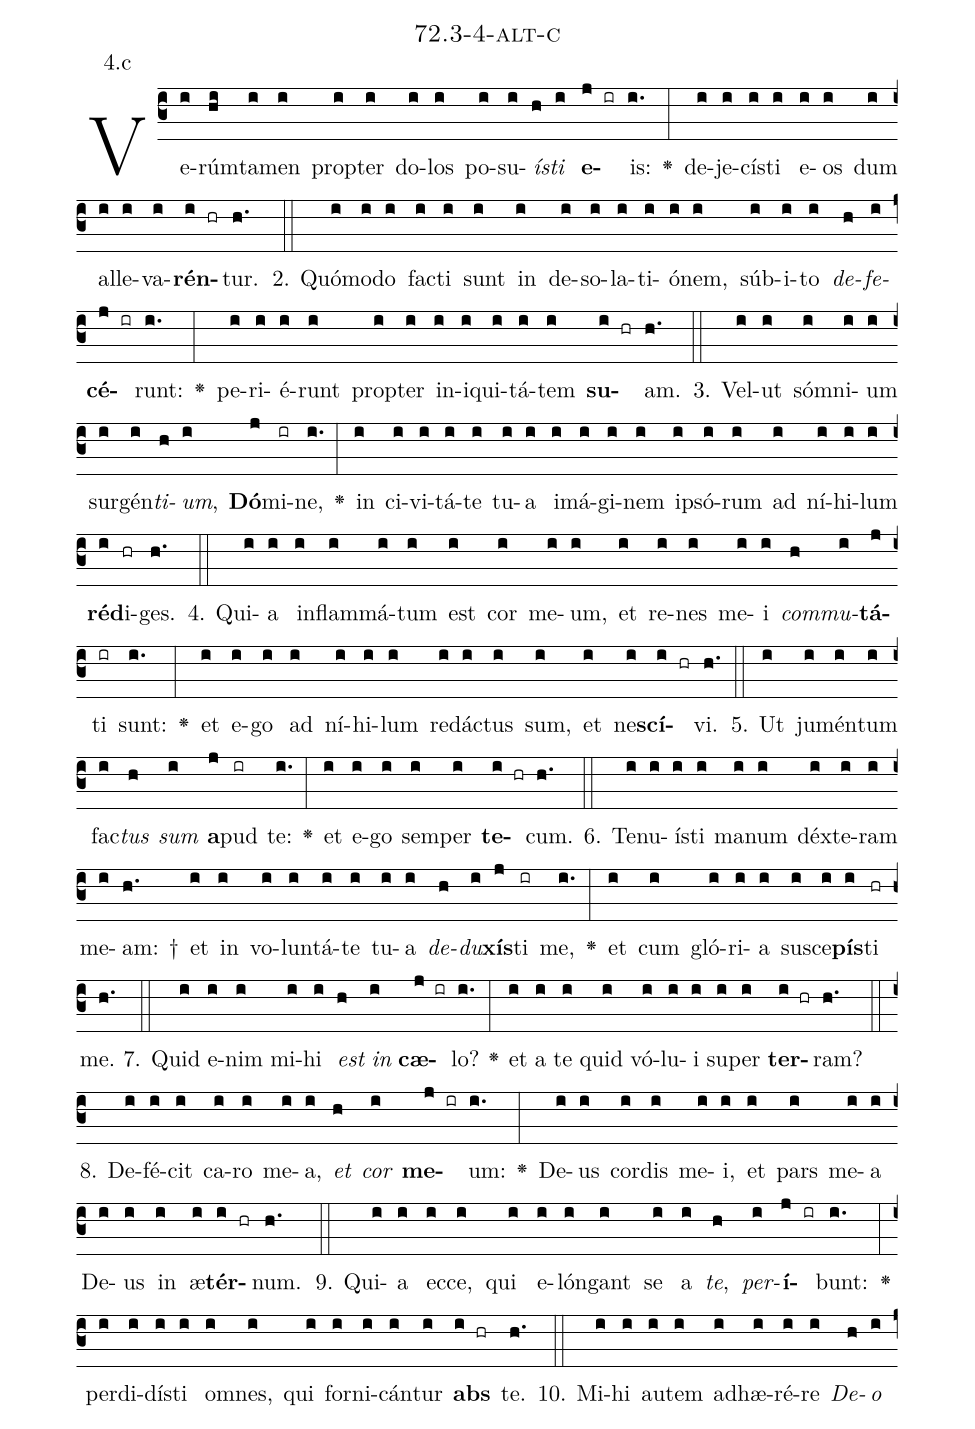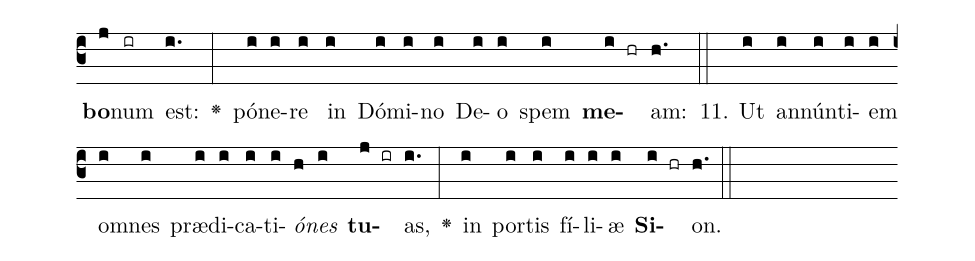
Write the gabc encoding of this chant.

name: 72.3-4-alt-c;
annotation: 4.c;
%%
(c3)Ve(i)rúm(hi)ta(i)men(i) prop(i)ter(i) do(i)los(i) po(i)su(i)<i>ís</i>(h)<i>ti</i>(i) <b>e</b>(j ir)is:(i.) <v>\greheightstar</v>(:) de(i)je(i)cís(i)ti(i) e(i)os(i) dum(i) al(i)le(i)va(i)<b>rén</b>(i hr)tur.(h.) (::)
2. Quó(i)mo(i)do(i) fac(i)ti(i) sunt(i) in(i) de(i)so(i)la(i)ti(i)ó(i)nem,(i) súb(i)i(i)to(i) <i>de</i>(h)<i>fe</i>(i)<b>cé</b>(j ir)runt:(i.) <v>\greheightstar</v>(:) pe(i)ri(i)é(i)runt(i) prop(i)ter(i) in(i)i(i)qui(i)tá(i)tem(i) <b>su</b>(i hr)am.(h.) (::)
3. Vel(i)ut(i) sóm(i)ni(i)um(i) sur(i)gén(i)<i>ti</i>(h)<i>um</i>,(i) <b>Dó</b>(j)mi(ir)ne,(i.) <v>\greheightstar</v>(:) in(i) ci(i)vi(i)tá(i)te(i) tu(i)a(i) i(i)má(i)gi(i)nem(i) ip(i)só(i)rum(i) ad(i) ní(i)hi(i)lum(i) <b>réd</b>(i)i(hr)ges.(h.) (::)
4. Qui(i)a(i) in(i)flam(i)má(i)tum(i) est(i) cor(i) me(i)um,(i) et(i) re(i)nes(i) me(i)i(i) <i>com</i>(h)<i>mu</i>(i)<b>tá</b>(j)ti(ir) sunt:(i.) <v>\greheightstar</v>(:) et(i) e(i)go(i) ad(i) ní(i)hi(i)lum(i) red(i)ác(i)tus(i) sum,(i) et(i) ne(i)<b>scí</b>(i hr)vi.(h.) (::)
5. Ut(i) ju(i)mén(i)tum(i) fac(i)<i>tus</i>(h) <i>sum</i>(i) <b>a</b>(j)pud(ir) te:(i.) <v>\greheightstar</v>(:) et(i) e(i)go(i) sem(i)per(i) <b>te</b>(i hr)cum.(h.) (::)
6. Te(i)nu(i)ís(i)ti(i) ma(i)num(i) déx(i)te(i)ram(i) me(i)am: †(h.) et(i) in(i) vo(i)lun(i)tá(i)te(i) tu(i)a(i) <i>de</i>(h)<i>du</i>(i)<b>xís</b>(j)ti(ir) me,(i.) <v>\greheightstar</v>(:) et(i) cum(i) gló(i)ri(i)a(i) su(i)sce(i)<b>pís</b>(i)ti(hr) me.(h.) (::)
7. Quid(i) e(i)nim(i) mi(i)hi(i) <i>est</i>(h) <i>in</i>(i) <b>cæ</b>(j ir)lo?(i.) <v>\greheightstar</v>(:) et(i) a(i) te(i) quid(i) vó(i)lu(i)i(i) su(i)per(i) <b>ter</b>(i hr)ram?(h.) (::)
8. De(i)fé(i)cit(i) ca(i)ro(i) me(i)a,(i) <i>et</i>(h) <i>cor</i>(i) <b>me</b>(j ir)um:(i.) <v>\greheightstar</v>(:) De(i)us(i) cor(i)dis(i) me(i)i,(i) et(i) pars(i) me(i)a(i) De(i)us(i) in(i) æ(i)<b>tér</b>(i hr)num.(h.) (::)
9. Qui(i)a(i) ec(i)ce,(i) qui(i) e(i)lón(i)gant(i) se(i) a(i) <i>te</i>,(h) <i>per</i>(i)<b>í</b>(j ir)bunt:(i.) <v>\greheightstar</v>(:) per(i)di(i)dís(i)ti(i) om(i)nes,(i) qui(i) for(i)ni(i)cán(i)tur(i) <b>abs</b>(i hr) te.(h.) (::)
10. Mi(i)hi(i) au(i)tem(i) ad(i)hæ(i)ré(i)re(i) <i>De</i>(h)<i>o</i>(i) <b>bo</b>(j)num(ir) est:(i.) <v>\greheightstar</v>(:) pó(i)ne(i)re(i) in(i) Dó(i)mi(i)no(i) De(i)o(i) spem(i) <b>me</b>(i hr)am:(h.) (::)
11. Ut(i) an(i)nún(i)ti(i)em(i) om(i)nes(i) præ(i)di(i)ca(i)ti(i)<i>ó</i>(h)<i>nes</i>(i) <b>tu</b>(j ir)as,(i.) <v>\greheightstar</v>(:) in(i) por(i)tis(i) fí(i)li(i)æ(i) <b>Si</b>(i hr)on.(h.) (::)
